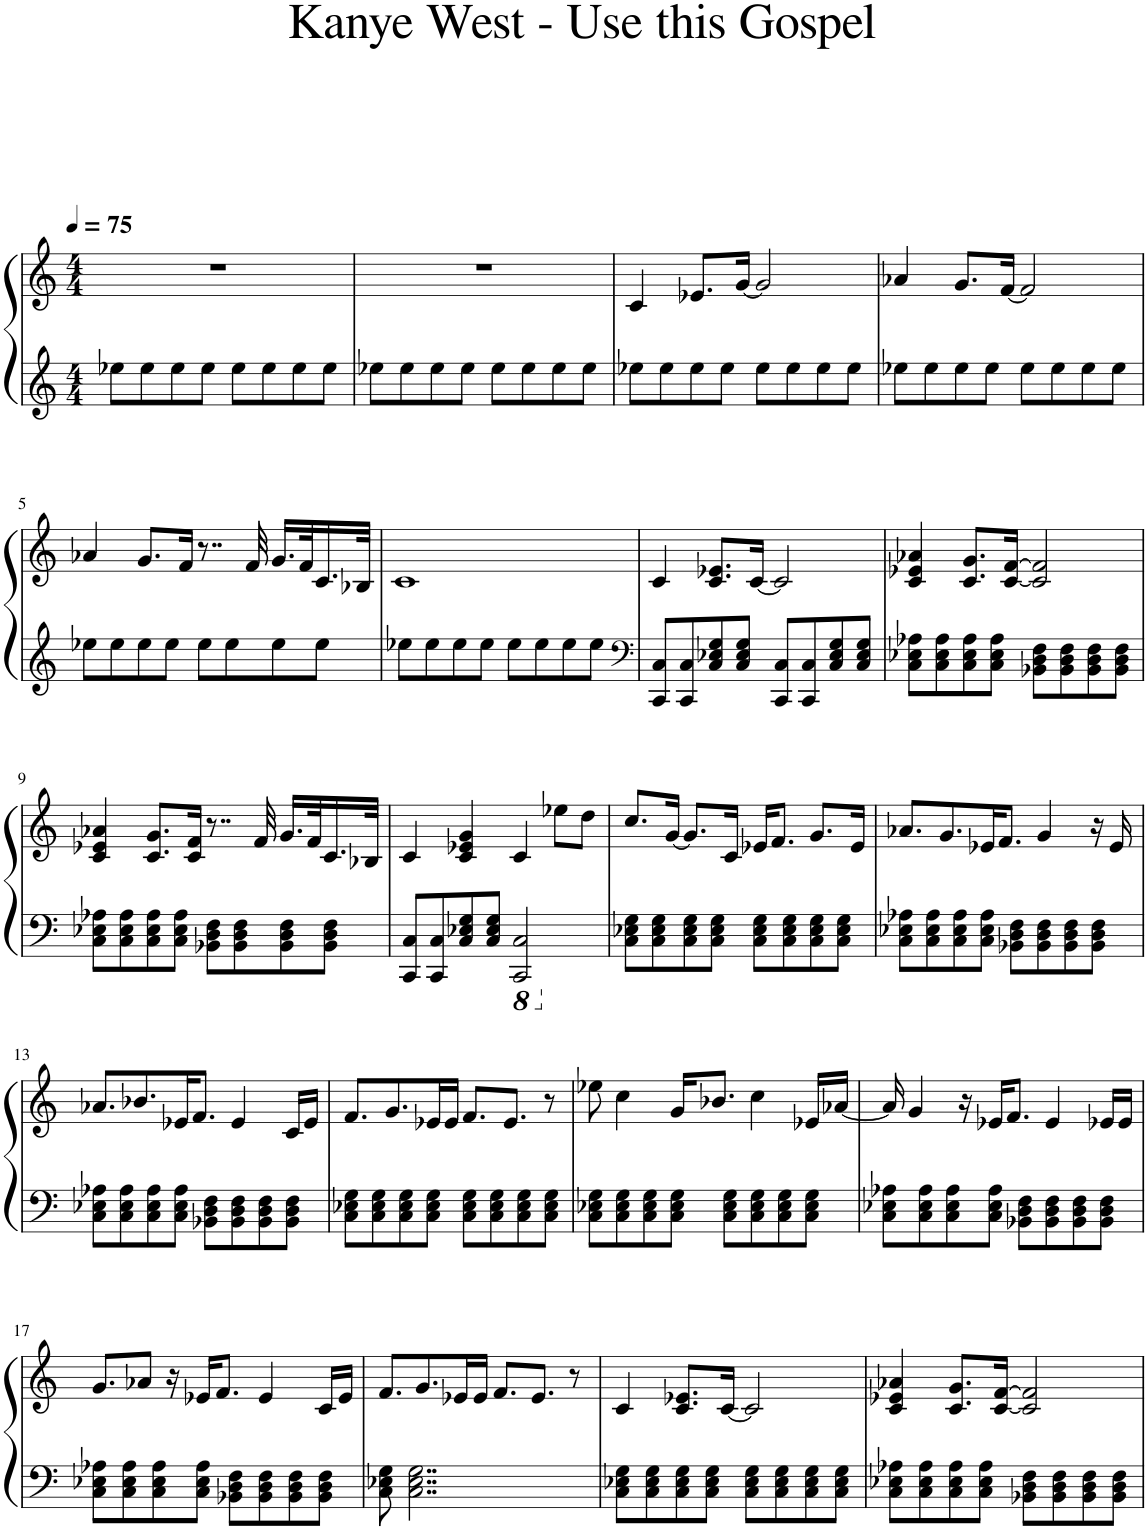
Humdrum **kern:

**kern	**kern
*part1	*part1
*staff2	*staff1
*I"Piano	*
*I'Pno.	*
*clefG2	*clefG2
*k[]	*k[]
*M4/4	*M4/4
*MM75	*MM75
=1	=1
8ee-X\L	1r
8ee-\	.
8ee-\	.
8ee-\J	.
8ee-\L	.
8ee-\	.
8ee-\	.
8ee-\J	.
=2	=2
8ee-X\L	1r
8ee-\	.
8ee-\	.
8ee-\J	.
8ee-\L	.
8ee-\	.
8ee-\	.
8ee-\J	.
=3	=3
8ee-X\L	4c/
8ee-\	.
8ee-\	8.e-X/L
8ee-\J	.
.	[16g/Jk
8ee-\L	2g/]
8ee-\	.
8ee-\	.
8ee-\J	.
=4	=4
8ee-X\L	4a-X/
8ee-\	.
8ee-\	8.g/L
8ee-\J	.
.	[16f/Jk
8ee-\L	2f/]
8ee-\	.
8ee-\	.
8ee-\J	.
!!LO:LB:g=z
=5	=5
8ee-X\L	4a-X/
8ee-\	.
8ee-\	8.g/L
8ee-\J	.
.	16f/Jk
8ee-\L	8..r
8ee-\	.
.	32f/
8ee-\	16.g/LL
.	32f/K
8ee-\J	16.c/
.	32B-X/JJk
=6	=6
8ee-X\L	1c
8ee-\	.
8ee-\	.
8ee-\J	.
8ee-\L	.
8ee-\	.
8ee-\	.
8ee-\J	.
=7	=7
*clefF4	*
8CC/ 8C/L	4c/
8CC/ 8C/	.
8C/ 8E-X/ 8G/	8.c/ 8.e-X/L
8C/ 8E-/ 8G/J	.
.	[16c/Jk
8CC/ 8C/L	2c/]
8CC/ 8C/	.
8C/ 8E-/ 8G/	.
8C/ 8E-/ 8G/J	.
=8	=8
8C\ 8E-X\ 8A-X\L	4c/ 4e-X/ 4a-X/
8C\ 8E-\ 8A-\	.
8C\ 8E-\ 8A-\	8.c/ 8.g/L
8C\ 8E-\ 8A-\J	.
.	[16c/ [16f/Jk
8BB-X\ 8D\ 8F\L	2c/] 2f/]
8BB-\ 8D\ 8F\	.
8BB-\ 8D\ 8F\	.
8BB-\ 8D\ 8F\J	.
!!LO:LB:g=z
=9	=9
8C\ 8E-X\ 8A-X\L	4c/ 4e-X/ 4a-X/
8C\ 8E-\ 8A-\	.
8C\ 8E-\ 8A-\	8.c/ 8.g/L
8C\ 8E-\ 8A-\J	.
.	16c/ 16f/Jk
8BB-X\ 8D\ 8F\L	8..r
8BB-\ 8D\ 8F\	.
.	32f/
8BB-\ 8D\ 8F\	16.g/LL
.	32f/K
8BB-\ 8D\ 8F\J	16.c/
.	32B-X/JJk
=10	=10
8CC/ 8C/L	4c/
8CC/ 8C/	.
8C/ 8E-X/ 8G/	4c/ 4e-X/ 4g/
8C/ 8E-/ 8G/J	.
*8ba	*
2CCC/ 2CC/	4c/
.	8ee-X\L
.	8dd\J
=11	=11
*X8ba	*
8C\ 8E-X\ 8G\L	8.cc/L
8C\ 8E-\ 8G\	.
.	[16g/Jk
8C\ 8E-\ 8G\	8.g/L]
8C\ 8E-\ 8G\J	.
.	16c/Jk
8C\ 8E-\ 8G\L	16e-X/KL
.	8.f/J
8C\ 8E-\ 8G\	.
8C\ 8E-\ 8G\	8.g/L
8C\ 8E-\ 8G\J	.
.	16e-/Jk
=12	=12
8C\ 8E-X\ 8A-X\L	8.a-X/L
8C\ 8E-\ 8A-\	.
.	8.g/
8C\ 8E-\ 8A-\	.
8C\ 8E-\ 8A-\J	16e-X/K
.	8.f/J
8BB-X\ 8D\ 8F\L	.
8BB-\ 8D\ 8F\	4g/
8BB-\ 8D\ 8F\	.
8BB-\ 8D\ 8F\J	16r
.	16e-/
!!LO:LB:g=z
=13	=13
8C\ 8E-X\ 8A-X\L	8.a-X/L
8C\ 8E-\ 8A-\	.
.	8.b-X/
8C\ 8E-\ 8A-\	.
8C\ 8E-\ 8A-\J	16e-X/K
.	8.f/J
8BB-X\ 8D\ 8F\L	.
8BB-\ 8D\ 8F\	4e-/
8BB-\ 8D\ 8F\	.
8BB-\ 8D\ 8F\J	16c/LL
.	16e-/JJ
=14	=14
8C\ 8E-X\ 8G\L	8.f/L
8C\ 8E-\ 8G\	.
.	8.g/
8C\ 8E-\ 8G\	.
8C\ 8E-\ 8G\J	16e-X/L
.	16e-/JJ
8C\ 8E-\ 8G\L	8.f/L
8C\ 8E-\ 8G\	.
.	8.e-/J
8C\ 8E-\ 8G\	.
8C\ 8E-\ 8G\J	8r
=15	=15
8C\ 8E-X\ 8G\L	8ee-X\
8C\ 8E-\ 8G\	4cc\
8C\ 8E-\ 8G\	.
8C\ 8E-\ 8G\J	16g/KL
.	8.b-X/J
8C\ 8E-\ 8G\L	.
8C\ 8E-\ 8G\	4cc\
8C\ 8E-\ 8G\	.
8C\ 8E-\ 8G\J	16e-X/LL
.	[16a-X/JJ
=16	=16
8C\ 8E-X\ 8A-X\L	16a-/]
.	4g/
8C\ 8E-\ 8A-\	.
8C\ 8E-\ 8A-\	.
.	16r
8C\ 8E-\ 8A-\J	16e-X/KL
.	8.f/J
8BB-X\ 8D\ 8F\L	.
8BB-\ 8D\ 8F\	4e-/
8BB-\ 8D\ 8F\	.
8BB-\ 8D\ 8F\J	16e-X/LL
.	16e-/JJ
!!LO:LB:g=z
=17	=17
8C\ 8E-X\ 8A-X\L	8.g/L
8C\ 8E-\ 8A-\	.
.	8a-X/J
8C\ 8E-\ 8A-\	.
.	16r
8C\ 8E-\ 8A-\J	16e-X/KL
.	8.f/J
8BB-X\ 8D\ 8F\L	.
8BB-\ 8D\ 8F\	4e-/
8BB-\ 8D\ 8F\	.
8BB-\ 8D\ 8F\J	16c/LL
.	16e-/JJ
=18	=18
8C\ 8E-X\ 8G\	8.f/L
2..C\ 2..E-\ 2..G\	.
.	8.g/
.	16e-X/L
.	16e-/JJ
.	8.f/L
.	8.e-/J
.	8r
=19	=19
8C\ 8E-X\ 8G\L	4c/
8C\ 8E-\ 8G\	.
8C\ 8E-\ 8G\	8.c/ 8.e-X/L
8C\ 8E-\ 8G\J	.
.	[16c/Jk
8C\ 8E-\ 8G\L	2c/]
8C\ 8E-\ 8G\	.
8C\ 8E-\ 8G\	.
8C\ 8E-\ 8G\J	.
=20	=20
8C\ 8E-X\ 8A-X\L	4c/ 4e-X/ 4a-X/
8C\ 8E-\ 8A-\	.
8C\ 8E-\ 8A-\	8.c/ 8.g/L
8C\ 8E-\ 8A-\J	.
.	[16c/ [16f/Jk
8BB-X\ 8D\ 8F\L	2c/] 2f/]
8BB-\ 8D\ 8F\	.
8BB-\ 8D\ 8F\	.
8BB-\ 8D\ 8F\J	.
=	=
*-	*-
